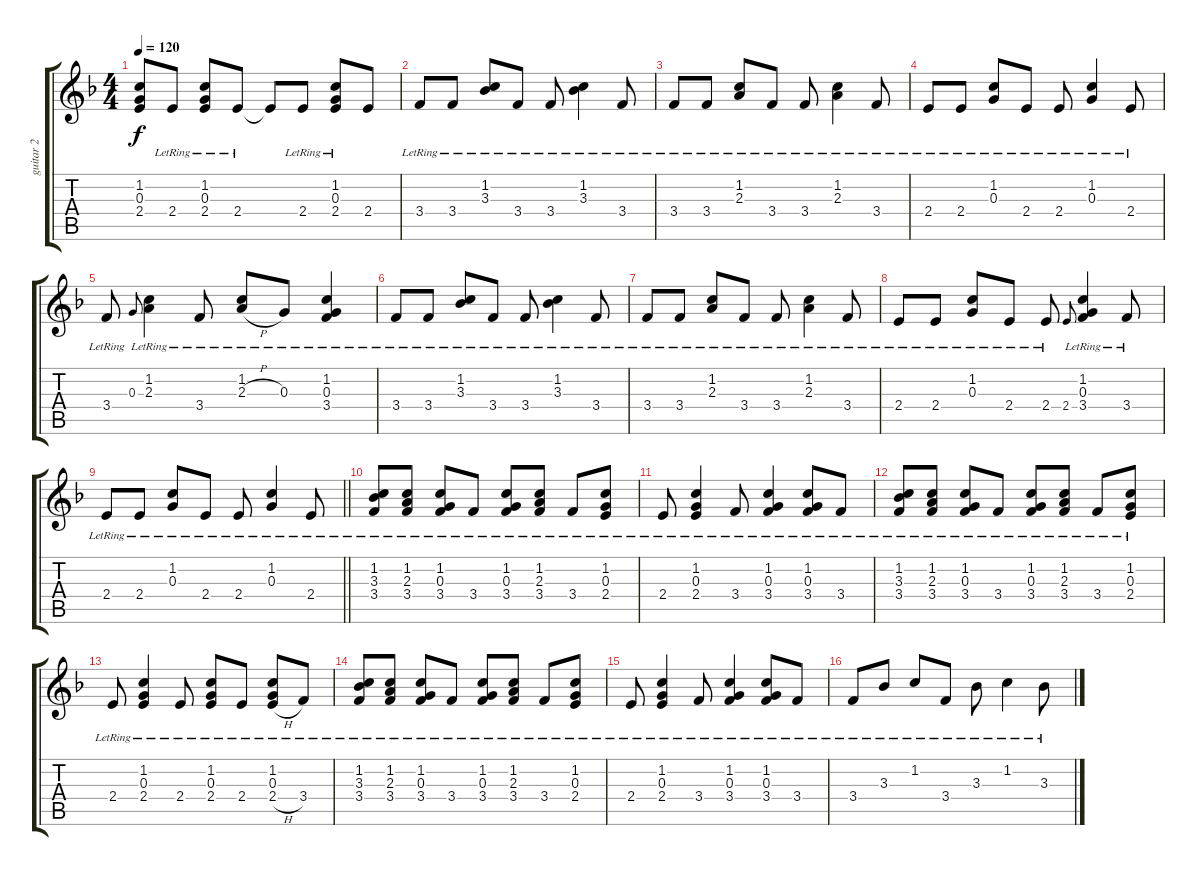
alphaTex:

\track ("guitar 2" "guitar 2") {instrument electricguitarclean}
\staff {score tabs}
\tuning (E4 B3 G3 D3 A2 E2) {hide}
\ts (4 4)
\tempo 120
\clef g2
\ks f
(1.2{t} 0.3{t} 2.4{t}).8{dy f} 2.4{lr}.8 (1.2{lr} 0.3{lr} 2.4{lr}).8 2.4{lr}.8 2.4{t}.8 2.4{lr}.8 (1.2{lr} 0.3{lr} 2.4{lr}).8 2.4.8 |
3.4{lr}.8 3.4{lr}.8 (1.2{lr} 3.3{lr}).8 3.4{lr}.8 3.4{lr}.8 (1.2{lr} 3.3{lr}).4 3.4{lr}.8 |
3.4{lr}.8 3.4{lr}.8 (1.2{lr} 2.3{lr}).8 3.4{lr}.8 3.4{lr}.8 (1.2{lr} 2.3{lr}).4 3.4{lr}.8 |
2.4{lr}.8 2.4{lr}.8 (1.2{lr} 0.3{lr}).8 2.4{lr}.8 2.4{lr}.8 (1.2{lr} 0.3{lr}).4 2.4{lr}.8 |
3.4{lr}.8 0.3.8{gr onbeat} (1.2{lr} 2.3{lr}).4 3.4{lr}.8 (1.2{lr} 2.3{h lr}).8 0.3{lr}.8 (1.2{lr} 0.3{lr} 3.4{lr}).4 |
3.4{lr}.8 3.4{lr}.8 (1.2{lr} 3.3{lr}).8 3.4{lr}.8 3.4{lr}.8 (1.2{lr} 3.3{lr}).4 3.4{lr}.8 |
3.4{lr}.8 3.4{lr}.8 (1.2{lr} 2.3{lr}).8 3.4{lr}.8 3.4{lr}.8 (1.2{lr} 2.3{lr}).4 3.4{lr}.8 |
2.4{lr}.8 2.4{lr}.8 (1.2{lr} 0.3{lr}).8 2.4{lr}.8 2.4{lr}.8 2.4.8{gr onbeat} (1.2{lr} 0.3{lr} 3.4{lr}).4 3.4{lr}.8 |
\barLineRight lightlight
2.4{lr}.8 2.4{lr}.8 (1.2{lr} 0.3{lr}).8 2.4{lr}.8 2.4{lr}.8 (1.2{lr} 0.3{lr}).4 2.4{lr}.8 |
(1.2{lr} 3.3{lr} 3.4{lr}).8 (1.2{lr} 2.3{lr} 3.4{lr}).8 (1.2{lr} 0.3{lr} 3.4{lr}).8 3.4{lr}.8 (1.2{lr} 0.3{lr} 3.4{lr}).8 (1.2{lr} 2.3{lr} 3.4{lr}).8 3.4{lr}.8 (1.2{lr} 0.3{lr} 2.4{lr}).8 |
2.4{lr}.8 (1.2{lr} 0.3{lr} 2.4{lr}).4 3.4{lr}.8 (1.2{lr} 0.3{lr} 3.4{lr}).4 (1.2{lr} 0.3{lr} 3.4{lr}).8 3.4{lr}.8 |
(1.2{lr} 3.3{lr} 3.4{lr}).8 (1.2{lr} 2.3{lr} 3.4{lr}).8 (1.2{lr} 0.3{lr} 3.4{lr}).8 3.4{lr}.8 (1.2{lr} 0.3{lr} 3.4{lr}).8 (1.2{lr} 2.3{lr} 3.4{lr}).8 3.4{lr}.8 (1.2{lr} 0.3{lr} 2.4{lr}).8 |
2.4{lr}.8 (1.2{lr} 0.3{lr} 2.4{lr}).4 2.4{lr}.8 (1.2{lr} 0.3{lr} 2.4{lr}).8 2.4{lr}.8 (1.2{lr} 0.3{lr} 2.4{h lr}).8 3.4{lr}.8 |
(1.2{lr} 3.3{lr} 3.4{lr}).8 (1.2{lr} 2.3{lr} 3.4{lr}).8 (1.2{lr} 0.3{lr} 3.4{lr}).8 3.4{lr}.8 (1.2{lr} 0.3{lr} 3.4{lr}).8 (1.2{lr} 2.3{lr} 3.4{lr}).8 3.4{lr}.8 (1.2{lr} 0.3{lr} 2.4{lr}).8 |
2.4{lr}.8 (1.2{lr} 0.3{lr} 2.4{lr}).4 3.4{lr}.8 (1.2{lr} 0.3{lr} 3.4{lr}).4 (1.2{lr} 0.3{lr} 3.4{lr}).8 3.4{lr}.8 |
3.4{lr}.8 3.3{lr}.8 1.2{lr}.8 3.4{lr}.8 3.3{lr}.8 1.2{lr}.4 3.3{lr}.8
